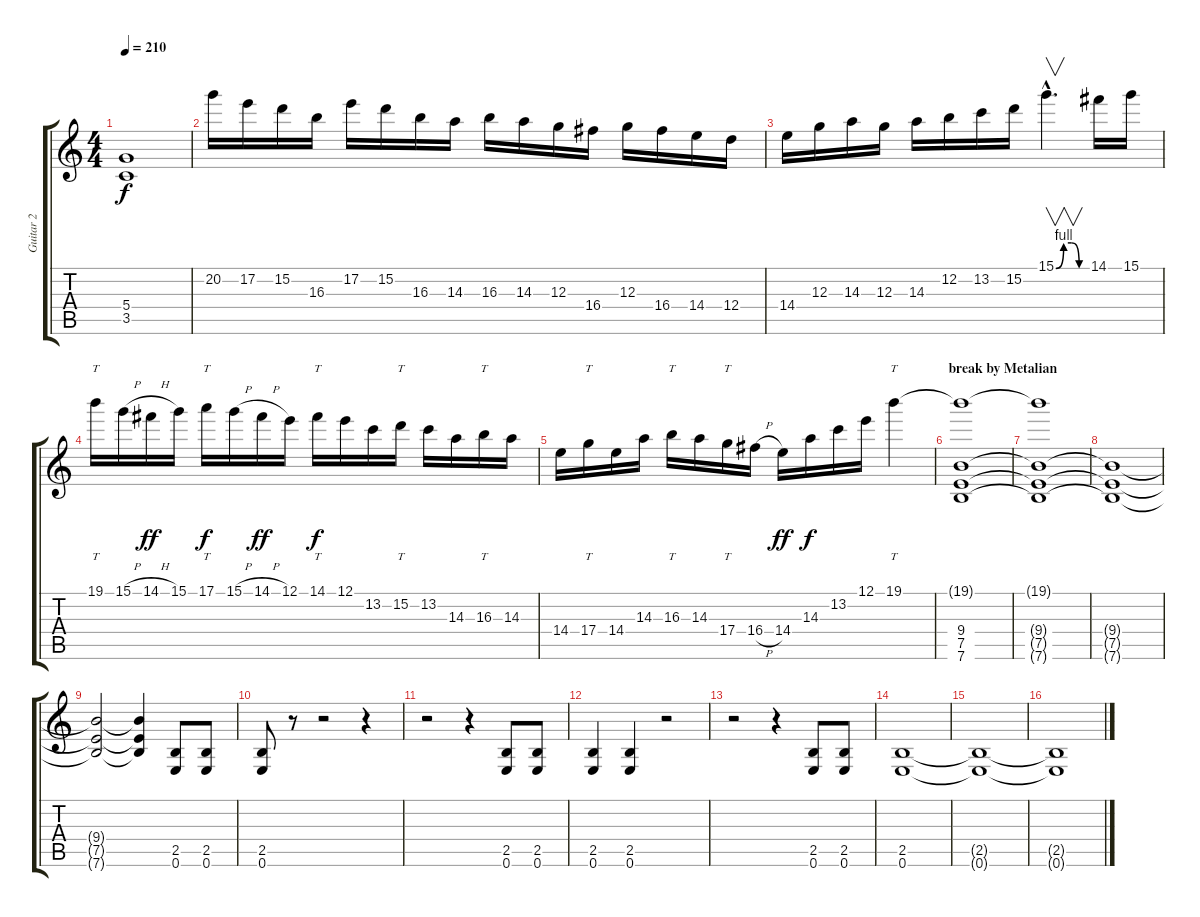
\track ("Guitar 2" "Guitar 2") {instrument overdrivenguitar}
\staff {score tabs}
\tuning (E4 B3 G3 D3 A2 E2) {hide}
\ts (4 4)
\tempo 210
\clef g2
\ks c
(5.4{t} 3.5{t}).1{dy f} |
20.2.16 17.2.16 15.2.16 16.3.16 17.2.16 15.2.16 16.3.16 14.3.16 16.3.16 14.3.16 12.3.16 16.4.16 12.3.16 16.4.16 14.4.16 12.4.16 |
14.4.16 12.3.16 14.3.16 12.3.16 14.3.16 12.2.16 13.2.16 15.2.16 15.1{be (custom 0 0 15 4 30 4 45 0 60 0) hac}.4{v d} 14.1.16 15.1.16 |
19.1.16{tt} 15.1{h}.16 14.1{h}.16{dy ff} 15.1.16 17.1.16{tt dy f} 15.1{h}.16 14.1{h}.16{dy ff} 12.1.16 14.1.16{tt dy f} 12.1.16 13.2.16 15.2.16{tt} 13.2.16 14.3.16 16.3.16{tt} 14.3.16 |
14.4.16 17.4.16{tt} 14.4.16 14.3.16 16.3.16{tt} 14.3.16 17.4.16{tt} 16.4{h}.16 14.4.16{dy ff} 14.3.16{dy f} 13.2.16 12.1.16 19.1.4{tt} |
\section ("" "break by Metalian")
(19.1{t} 9.4 7.5 7.6).1{volume 13 balance 8 instrument overdrivenguitar} |
(19.1{t} 9.4{t} 7.5{t} 7.6{t}).1 |
(9.4{t} 7.5{t} 7.6{t}).1 |
(9.4{t} 7.5{t} 7.6{t}).2 (9.4{t} 7.5{t} 7.6{t}).4 (2.5 0.6).8 (2.5 0.6).8 |
(2.5 0.6).8 r.8 r.2 r.4 |
r.2 r.4 (2.5 0.6).8 (2.5 0.6).8 |
(2.5 0.6).4 (2.5 0.6).4 r.2 |
r.2 r.4 (2.5 0.6).8 (2.5 0.6).8 |
(2.5 0.6).1 |
(2.5{t} 0.6{t}).1 |
(2.5{t} 0.6{t}).1
